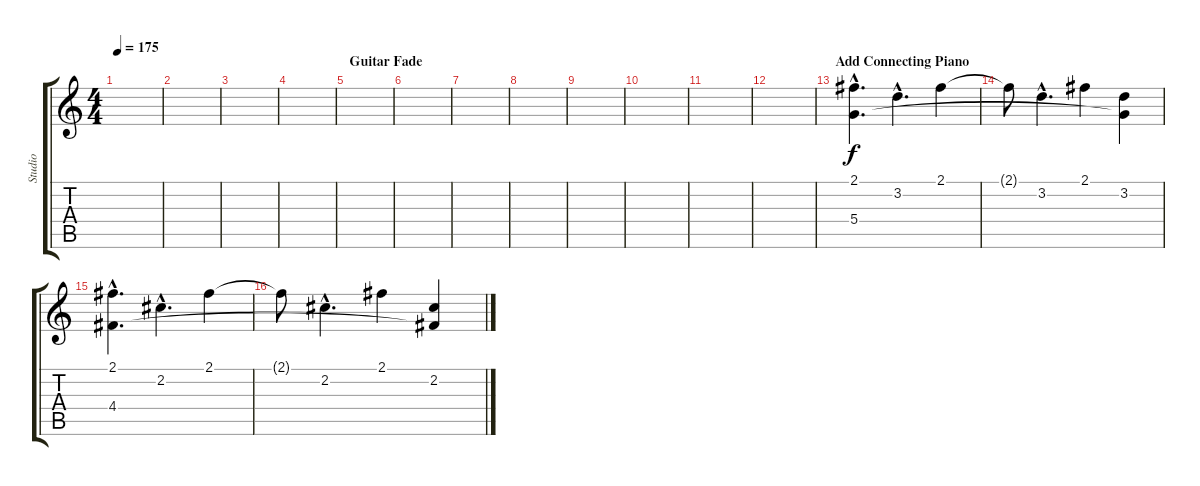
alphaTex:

\track ("Studio" "Studio") {instrument distortionguitar}
\staff {score tabs}
\tuning (E4 B3 G3 D3 A2 E2) {hide}
\ts (4 4)
\tempo 175
\clef g2
\ks c
|
|
|
|
\section ("" "Guitar Fade")
|
|
|
|
|
|
|
|
\section ("" "Add Connecting Piano")
(2.1{hac} 5.4{hac}).4{d volume 8 balance 15 instrument acousticgrandpiano} 3.2{hac}.4{d} 2.1.4 |
2.1{t}.8 3.2{hac}.4{d} 2.1.4 (3.2 5.4{t}).4 |
(2.1{hac} 4.4{hac}).4{d} 2.2{hac}.4{d} 2.1.4 |
2.1{t}.8 2.2{hac}.4{d} 2.1.4 (2.2 4.4{t}).4
